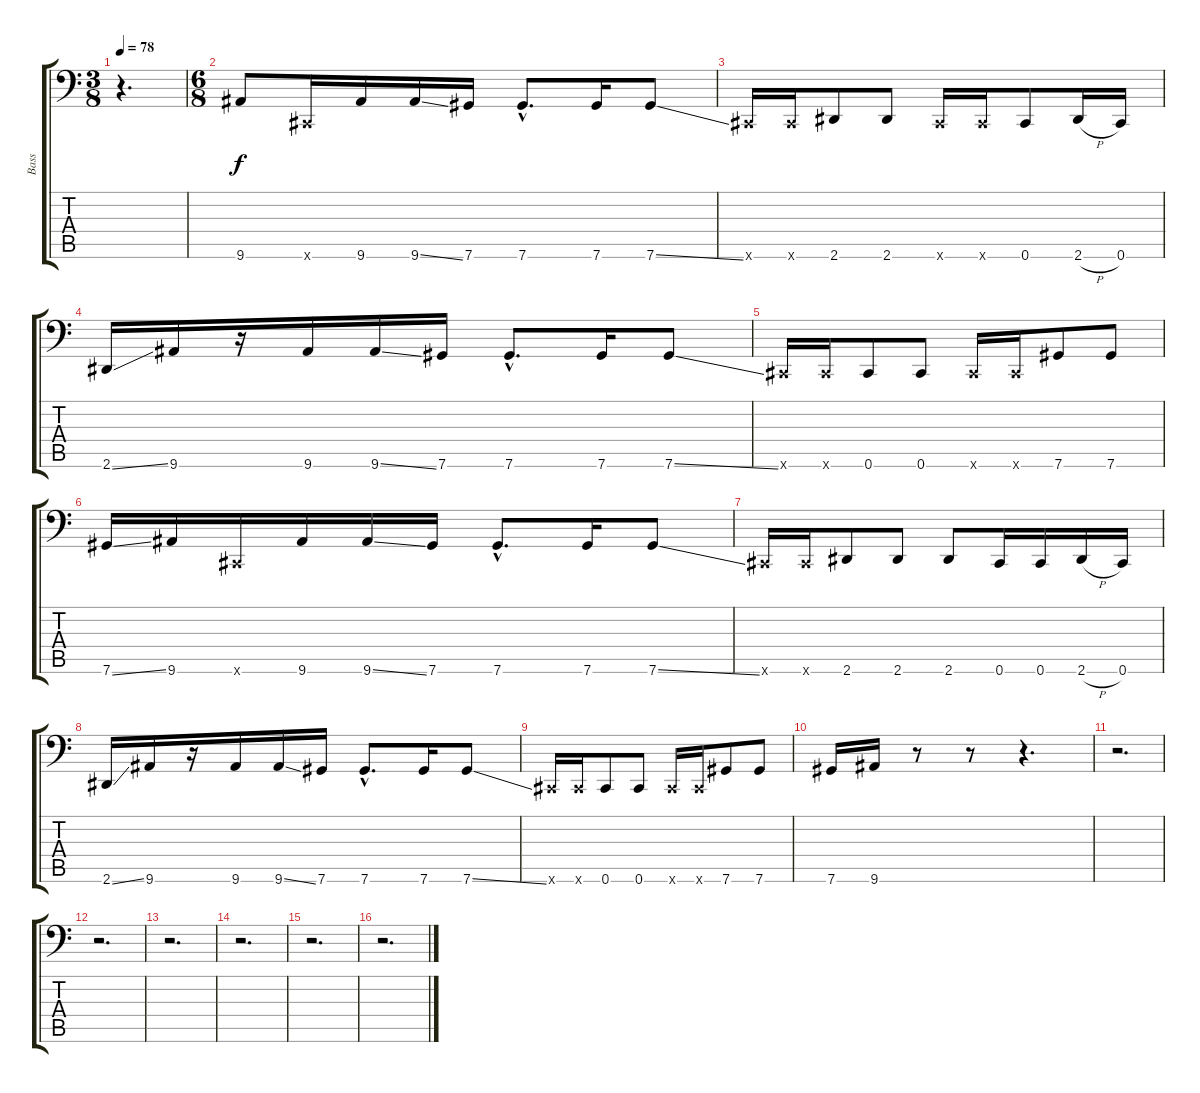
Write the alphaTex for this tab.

\track ("Bass" "Bass") {instrument electricbasspick}
\staff {score tabs}
\tuning (Db3 Ab2 E2 B1 Gb1 Db1) {hide}
\ts (3 8)
\tempo 78
\clef f4
\ks c
r.4{d dy f instrument electricbasspick} |
\ts (6 8)
9.6.8 0.6{x}.16 9.6.16 9.6{ss}.16 7.6.16 7.6{hac}.8{d} 7.6.16 7.6{ss}.8 |
0.6{x}.16 0.6{x}.16 2.6.8 2.6.8 0.6{x}.16 0.6{x}.16 0.6.8 2.6{h}.16 0.6.16 |
2.6{ss}.16 9.6.16 r.16 9.6.16 9.6{ss}.16 7.6.16 7.6{hac}.8{d} 7.6.16 7.6{ss}.8 |
0.6{x}.16 0.6{x}.16 0.6.8 0.6.8 0.6{x}.16 0.6{x}.16 7.6.8 7.6.8 |
7.6{ss}.16 9.6.16 0.6{x}.16 9.6.16 9.6{ss}.16 7.6.16 7.6{hac}.8{d} 7.6.16 7.6{ss}.8 |
0.6{x}.16 0.6{x}.16 2.6.8 2.6.8 2.6.8 0.6.16 0.6.16 2.6{h}.16 0.6.16 |
2.6{ss}.16 9.6.16 r.16 9.6.16 9.6{ss}.16 7.6.16 7.6{hac}.8{d} 7.6.16 7.6{ss}.8 |
0.6{x}.16 0.6{x}.16 0.6.8 0.6.8 0.6{x}.16 0.6{x}.16 7.6.8 7.6.8 |
7.6.16 9.6.16 r.8 r.8 r.4{d} |
r.2{d} |
r.2{d} |
r.2{d} |
r.2{d} |
r.2{d} |
r.2{d}
